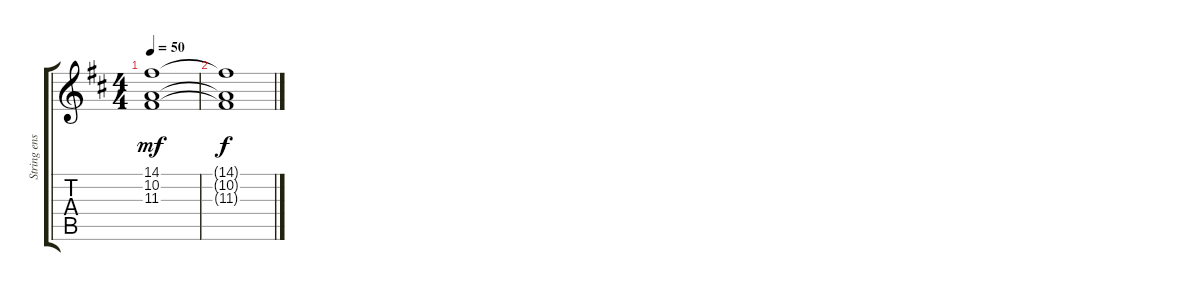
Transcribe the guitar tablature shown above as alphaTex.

\track ("String ensemble" "String ens") {instrument stringensemble1}
\staff {score tabs}
\tuning (E4 B3 G3 D3 A2 E2) {hide}
\ts (4 4)
\tempo 50
\clef g2
\ks d
(14.1 10.2 11.3).1{dy mf volume 0} |
(14.1{t} 10.2{t} 11.3{t}).1{dy f}
